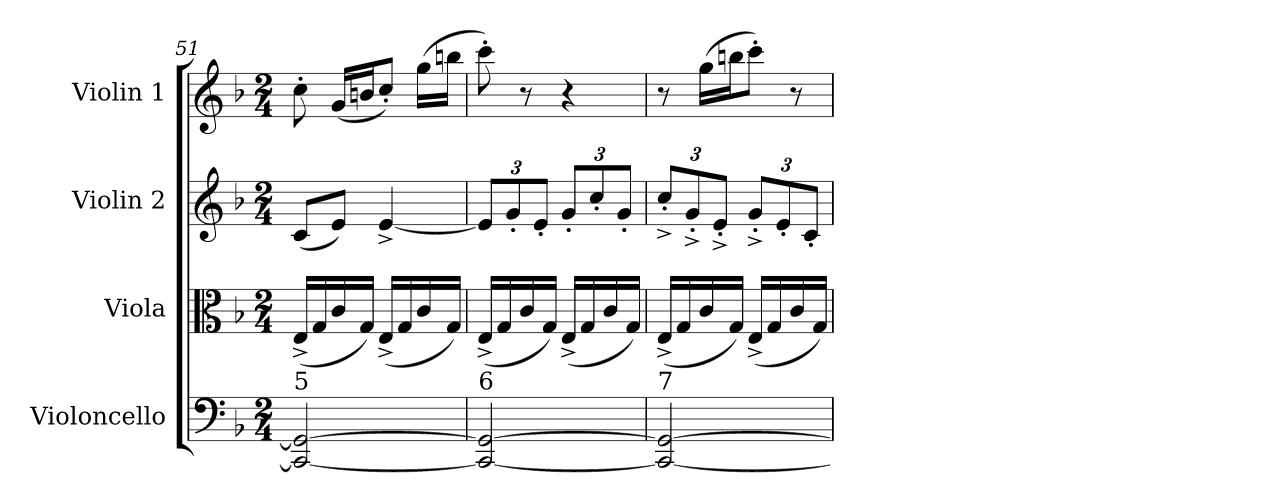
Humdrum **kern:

**kern	**kern	**kern	**kern
*part4	*part3	*part2	*part1
*staff4	*staff3	*staff2	*staff1
*I"Violoncello	*I"Viola	*I"Violin 2	*I"Violin 1
*I'Vc	*I'Vla	*I'Vln	*I'Vln
*clefF4	*clefC3	*clefG2	*clefG2
*k[b-]	*k[b-]	*k[b-]	*k[b-]
*M2/4	*M2/4	*M2/4	*M2/4
=51	=51	=51	=51
!LO:TX:a:t=5	!	!	!
2CC/_ 2GG/_	(16E^/LL	(8c/L	8cc'\
.	16G/	.	.
.	16c/	8e/J)	(16g/LL
.	16G/JJ)	.	16bn/J
.	(16E^/LL	[4e^/	8cc'/J)
.	16G/	.	.
.	16c/	.	(16gg\LL
.	16G/JJ)	.	16bbn\JJ
=52	=52	=52	=52
*	*	*Xbrackettup	*
!LO:TX:a:t=6	!	!	!
2CC/_ 2GG/_	(16E^/LL	12e/L]	8ccc'\)
.	16G/	.	.
.	.	12g'/	.
.	16c/	.	8r
.	.	12e'/J	.
.	16G/JJ)	.	.
.	(16E^/LL	12g'/L	4r
.	16G/	.	.
.	.	12cc'/	.
.	16c/	.	.
.	.	12g'/J	.
.	16G/JJ)	.	.
=53	=53	=53	=53
!LO:TX:a:t=7	!	!	!
2CC/_ 2GG/_	(16E^/LL	12cc'^/L	8r
.	16G/	.	.
.	.	12g'^/	.
.	16c/	.	(16gg\LL
.	.	12e'^/J	.
.	16G/JJ)	.	16bbn\J
.	(16E^/LL	12g'^/L	8ccc'\J)
.	16G/	.	.
.	.	12e'/	.
.	16c/	.	8r
.	.	12c'/J	.
.	16G/JJ)	.	.
=	=	=	=
*-	*-	*-	*-
